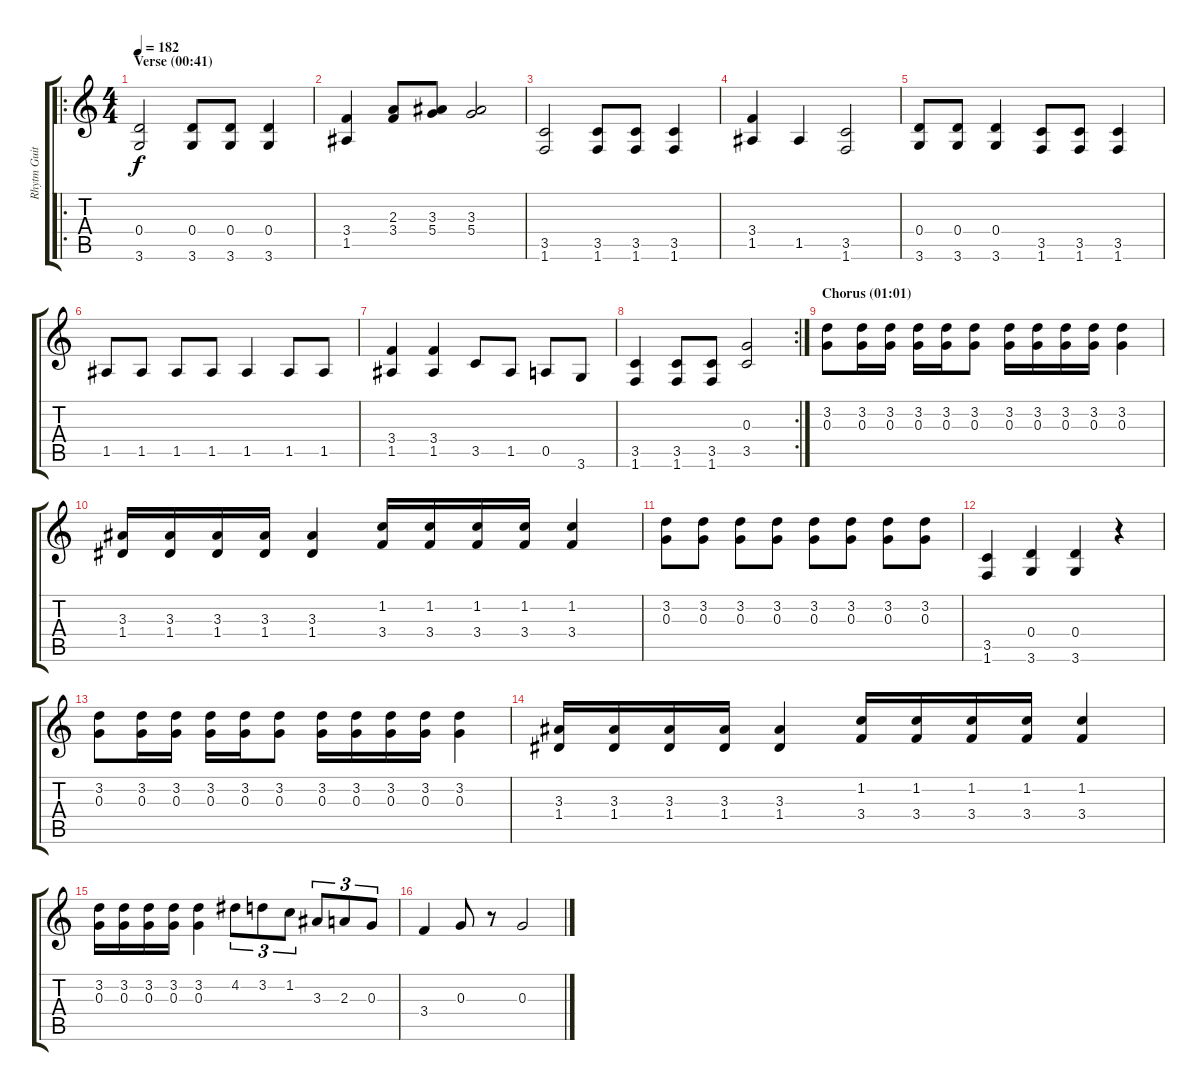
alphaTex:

\track ("Rhytm Guitar" "Rhytm Guit") {instrument overdrivenguitar}
\staff {score tabs}
\tuning (E4 B3 G3 D3 A2 E2) {hide}
\ro
\ts (4 4)
\section ("" "Verse (00:41)")
\tempo 182
\clef g2
\ks c
(0.4 3.6).2{dy f} (0.4 3.6).8 (0.4 3.6).8 (0.4 3.6).4 |
(3.4 1.5).4 (2.3 3.4).8 (3.3 5.4).8 (3.3 5.4).2 |
(3.5 1.6).2 (3.5 1.6).8 (3.5 1.6).8 (3.5 1.6).4 |
(3.4 1.5).4 1.5.4 (3.5 1.6).2 |
(0.4 3.6).8 (0.4 3.6).8 (0.4 3.6).4 (3.5 1.6).8 (3.5 1.6).8 (3.5 1.6).4 |
1.5.8 1.5.8 1.5.8 1.5.8 1.5.4 1.5.8 1.5.8 |
(3.4 1.5).4 (3.4 1.5).4 3.5.8 1.5.8 0.5.8 3.6.8 |
\rc 2
(3.5 1.6).4 (3.5 1.6).8 (3.5 1.6).8 (0.3 3.5).2 |
\section ("" "Chorus (01:01)")
(3.2 0.3).8 (3.2 0.3).16 (3.2 0.3).16 (3.2 0.3).16 (3.2 0.3).16 (3.2 0.3).8 (3.2 0.3).16 (3.2 0.3).16 (3.2 0.3).16 (3.2 0.3).16 (3.2 0.3).4 |
(3.3 1.4).16 (3.3 1.4).16 (3.3 1.4).16 (3.3 1.4).16 (3.3 1.4).4 (1.2 3.4).16 (1.2 3.4).16 (1.2 3.4).16 (1.2 3.4).16 (1.2 3.4).4 |
(3.2 0.3).8 (3.2 0.3).8 (3.2 0.3).8 (3.2 0.3).8 (3.2 0.3).8 (3.2 0.3).8 (3.2 0.3).8 (3.2 0.3).8 |
(3.5 1.6).4 (0.4 3.6).4 (0.4 3.6).4 r.4 |
(3.2 0.3).8 (3.2 0.3).16 (3.2 0.3).16 (3.2 0.3).16 (3.2 0.3).16 (3.2 0.3).8 (3.2 0.3).16 (3.2 0.3).16 (3.2 0.3).16 (3.2 0.3).16 (3.2 0.3).4 |
(3.3 1.4).16 (3.3 1.4).16 (3.3 1.4).16 (3.3 1.4).16 (3.3 1.4).4 (1.2 3.4).16 (1.2 3.4).16 (1.2 3.4).16 (1.2 3.4).16 (1.2 3.4).4 |
(3.2 0.3).16 (3.2 0.3).16 (3.2 0.3).16 (3.2 0.3).16 (3.2 0.3).4 4.2.8{tu (3 2)} 3.2.8{tu (3 2)} 1.2.8{tu (3 2)} 3.3.8{tu (3 2)} 2.3.8{tu (3 2)} 0.3.8{tu (3 2)} |
3.4.4 0.3.8 r.8 0.3.2
